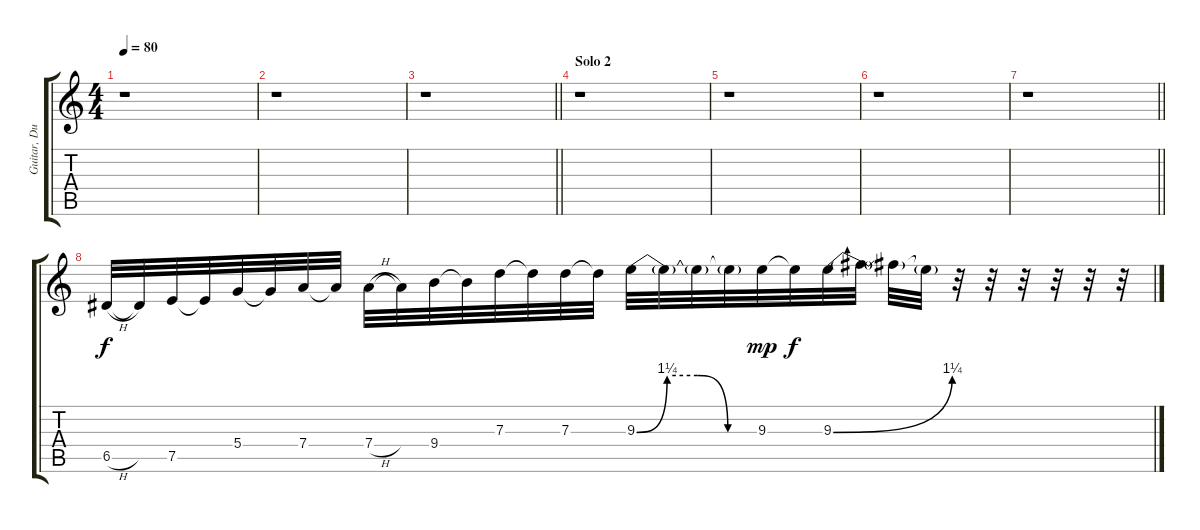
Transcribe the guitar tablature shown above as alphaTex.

\track ("Guitar, Dubs" "Guitar, Du") {mute instrument overdrivenguitar}
\staff {score tabs}
\tuning (E4 B3 G3 D3 A2 E2) {hide}
\ts (4 4)
\tempo 80
\clef g2
\ks c
r.1{dy f} |
r.1 |
\barLineRight lightlight
r.1 |
\section ("" "Solo 2")
r.1 |
r.1 |
r.1 |
\barLineRight lightlight
r.1 |
6.5{h}.32 6.5{t}.32 7.5.32 7.5{t}.32 5.4.32 5.4{t}.32 7.4.32 7.4{t}.32 7.4{h}.32 7.4{t}.32 9.4.32 9.4{t}.32 7.3.32 7.3{t}.32 7.3.32 7.3{t}.32 9.3{be (custom 0 0 15 5 30 5 45 0 60 0)}.32 9.3{t}.32 9.3{t}.32 9.3{t}.32 9.3.32{dy mp} 9.3{t}.32{dy f} 9.3{be (bend 0 0 60 5)}.32 9.3{t}.32 9.3{t}.32 9.3{t}.32 r.32 r.32 r.32 r.32 r.32 r.32
